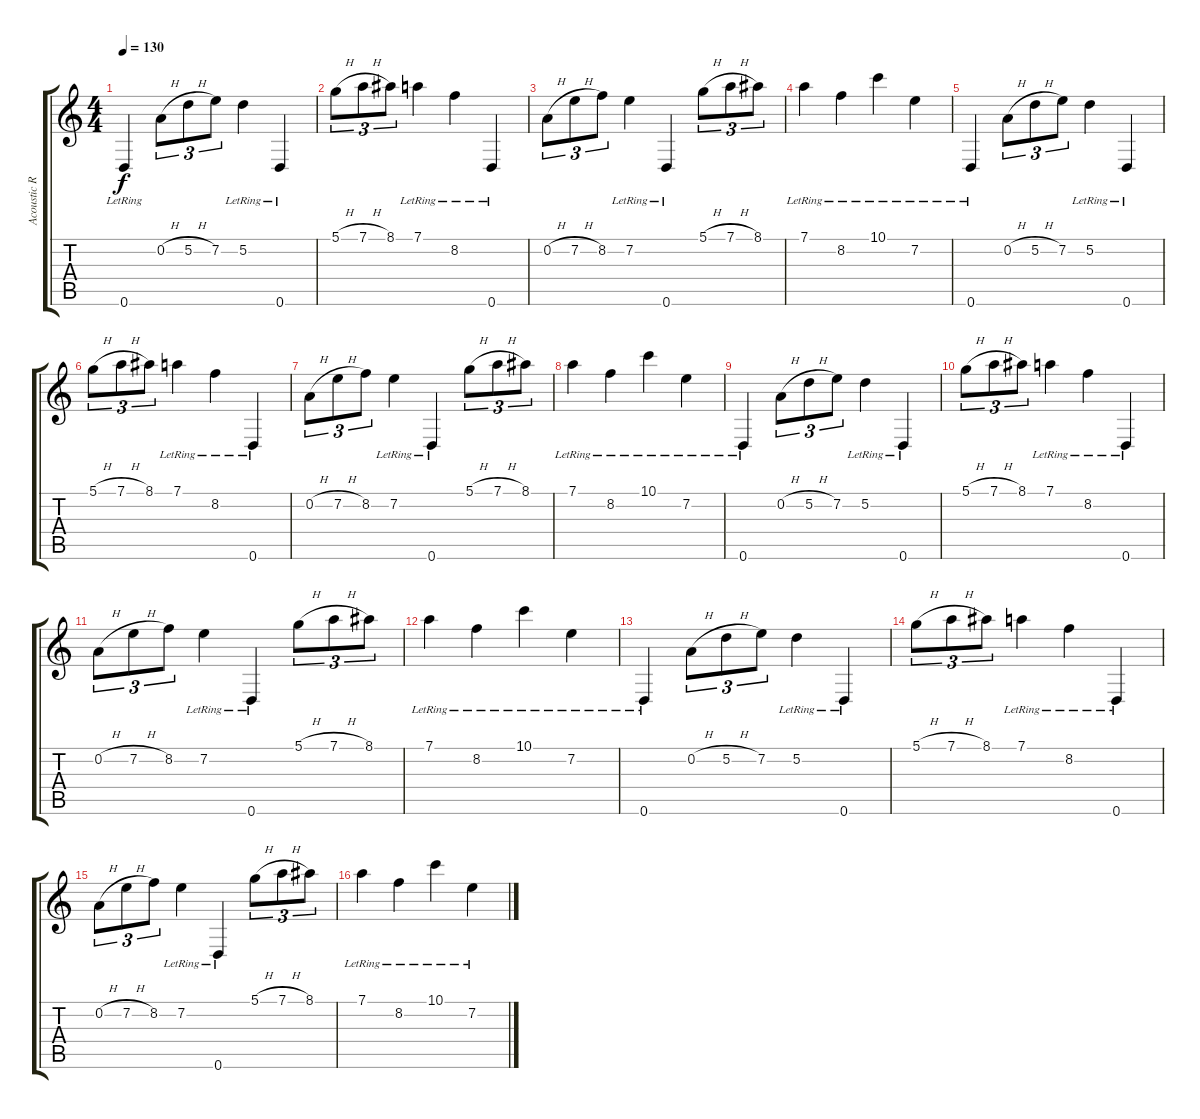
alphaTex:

\track ("Acoustic Rhytm Guitar" "Acoustic R") {instrument acousticguitarsteel}
\staff {score tabs}
\tuning (D4 A3 F3 C3 G2 D2) {hide}
\ts (4 4)
\tempo 130
\clef g2
\ks c
0.6{lr}.4{dy f} 0.2{h}.8{tu (3 2)} 5.2{h}.8{tu (3 2)} 7.2.8{tu (3 2)} 5.2{lr}.4 0.6{lr}.4 |
5.1{h}.8{tu (3 2)} 7.1{h}.8{tu (3 2)} 8.1.8{tu (3 2)} 7.1{lr}.4 8.2{lr}.4 0.6{lr}.4 |
0.2{h}.8{tu (3 2)} 7.2{h}.8{tu (3 2)} 8.2.8{tu (3 2)} 7.2{lr}.4 0.6{lr}.4 5.1{h}.8{tu (3 2)} 7.1{h}.8{tu (3 2)} 8.1.8{tu (3 2)} |
7.1{lr}.4 8.2{lr}.4 10.1{lr}.4 7.2{lr}.4 |
0.6{lr}.4 0.2{h}.8{tu (3 2)} 5.2{h}.8{tu (3 2)} 7.2.8{tu (3 2)} 5.2{lr}.4 0.6{lr}.4 |
5.1{h}.8{tu (3 2)} 7.1{h}.8{tu (3 2)} 8.1.8{tu (3 2)} 7.1{lr}.4 8.2{lr}.4 0.6{lr}.4 |
0.2{h}.8{tu (3 2)} 7.2{h}.8{tu (3 2)} 8.2.8{tu (3 2)} 7.2{lr}.4 0.6{lr}.4 5.1{h}.8{tu (3 2)} 7.1{h}.8{tu (3 2)} 8.1.8{tu (3 2)} |
7.1{lr}.4 8.2{lr}.4 10.1{lr}.4 7.2{lr}.4 |
0.6{lr}.4 0.2{h}.8{tu (3 2)} 5.2{h}.8{tu (3 2)} 7.2.8{tu (3 2)} 5.2{lr}.4 0.6{lr}.4 |
5.1{h}.8{tu (3 2)} 7.1{h}.8{tu (3 2)} 8.1.8{tu (3 2)} 7.1{lr}.4 8.2{lr}.4 0.6{lr}.4 |
0.2{h}.8{tu (3 2)} 7.2{h}.8{tu (3 2)} 8.2.8{tu (3 2)} 7.2{lr}.4 0.6{lr}.4 5.1{h}.8{tu (3 2)} 7.1{h}.8{tu (3 2)} 8.1.8{tu (3 2)} |
7.1{lr}.4 8.2{lr}.4 10.1{lr}.4 7.2{lr}.4 |
0.6{lr}.4 0.2{h}.8{tu (3 2)} 5.2{h}.8{tu (3 2)} 7.2.8{tu (3 2)} 5.2{lr}.4 0.6{lr}.4 |
5.1{h}.8{tu (3 2)} 7.1{h}.8{tu (3 2)} 8.1.8{tu (3 2)} 7.1{lr}.4 8.2{lr}.4 0.6{lr}.4 |
0.2{h}.8{tu (3 2)} 7.2{h}.8{tu (3 2)} 8.2.8{tu (3 2)} 7.2{lr}.4 0.6{lr}.4 5.1{h}.8{tu (3 2)} 7.1{h}.8{tu (3 2)} 8.1.8{tu (3 2)} |
7.1{lr}.4 8.2{lr}.4 10.1{lr}.4 7.2{lr}.4
